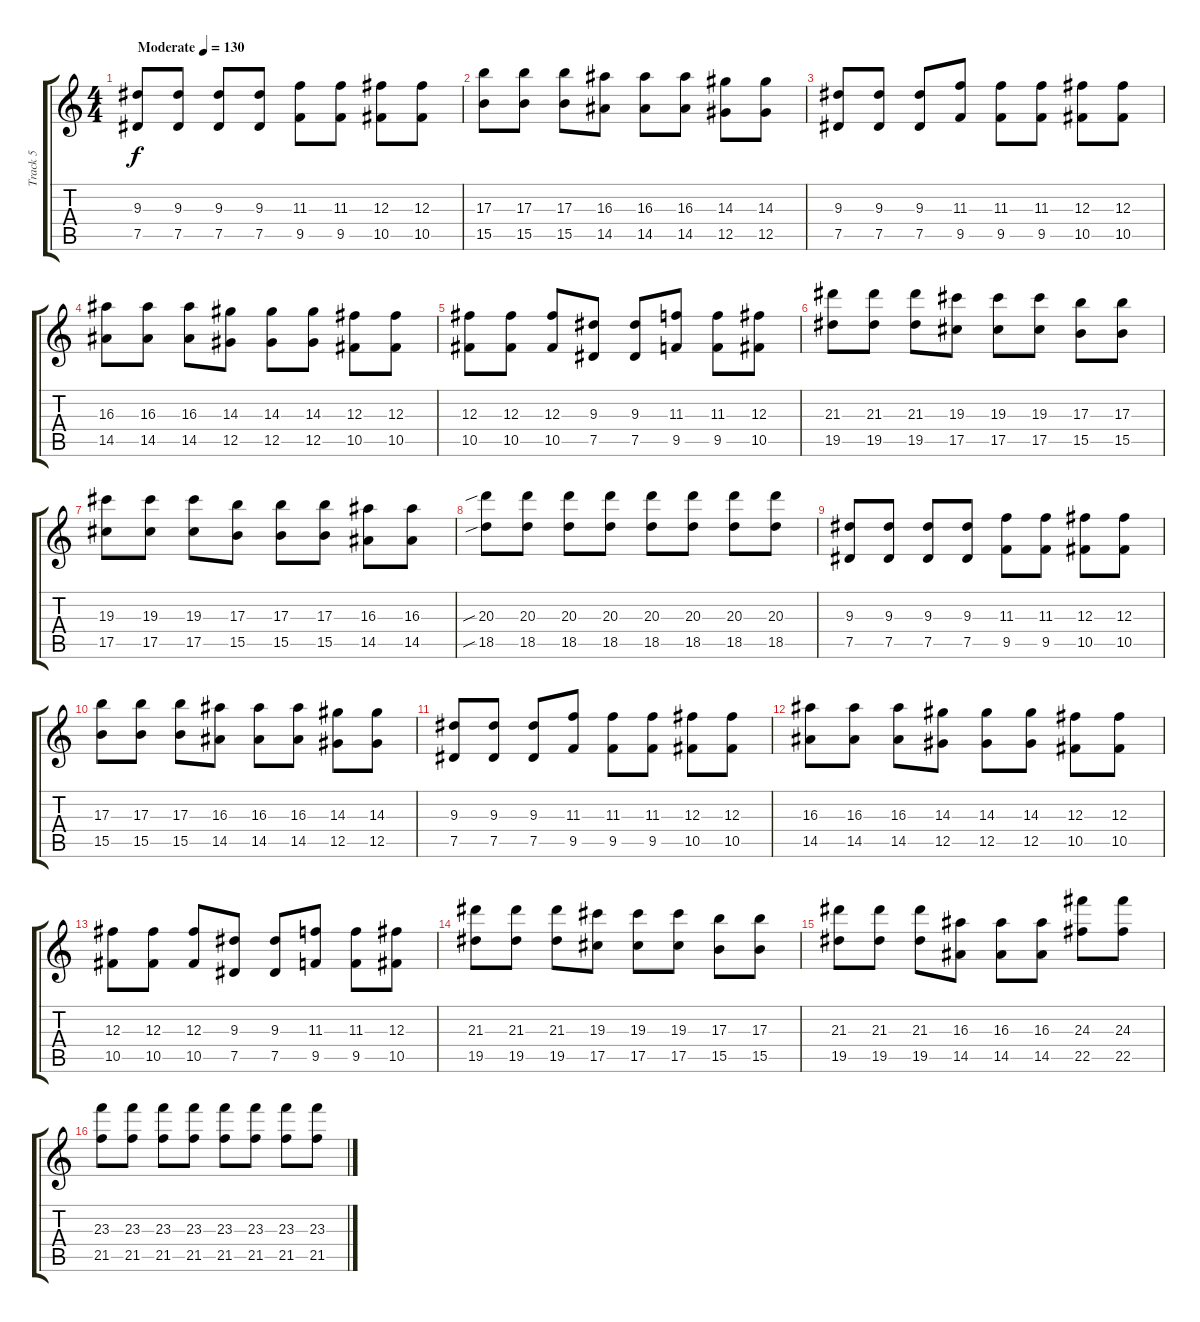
\track ("Track 5" "Track 5") {instrument distortionguitar}
\staff {score tabs}
\tuning (Eb4 Bb3 Gb3 Db3 Ab2 Eb2) {hide}
\ts (4 4)
\tempo (130 "Moderate")
\clef g2
\ks c
(9.3 7.5).8{dy f instrument distortionguitar} (9.3 7.5).8 (9.3 7.5).8 (9.3 7.5).8 (11.3 9.5).8 (11.3 9.5).8 (12.3 10.5).8 (12.3 10.5).8 |
(17.3 15.5).8 (17.3 15.5).8 (17.3 15.5).8 (16.3 14.5).8 (16.3 14.5).8 (16.3 14.5).8 (14.3 12.5).8 (14.3 12.5).8 |
(9.3 7.5).8 (9.3 7.5).8 (9.3 7.5).8 (11.3 9.5).8 (11.3 9.5).8 (11.3 9.5).8 (12.3 10.5).8 (12.3 10.5).8 |
(16.3 14.5).8 (16.3 14.5).8 (16.3 14.5).8 (14.3 12.5).8 (14.3 12.5).8 (14.3 12.5).8 (12.3 10.5).8 (12.3 10.5).8 |
(12.3 10.5).8 (12.3 10.5).8 (12.3 10.5).8 (9.3 7.5).8 (9.3 7.5).8 (11.3 9.5).8 (11.3 9.5).8 (12.3 10.5).8 |
(21.3 19.5).8 (21.3 19.5).8 (21.3 19.5).8 (19.3 17.5).8 (19.3 17.5).8 (19.3 17.5).8 (17.3 15.5).8 (17.3 15.5).8 |
(19.3 17.5).8 (19.3 17.5).8 (19.3 17.5).8 (17.3 15.5).8 (17.3 15.5).8 (17.3 15.5).8 (16.3 14.5).8 (16.3 14.5).8 |
(20.3{sib} 18.5{sib}).8 (20.3 18.5).8 (20.3 18.5).8 (20.3 18.5).8 (20.3 18.5).8 (20.3 18.5).8 (20.3 18.5).8 (20.3 18.5).8 |
(9.3 7.5).8 (9.3 7.5).8 (9.3 7.5).8 (9.3 7.5).8 (11.3 9.5).8 (11.3 9.5).8 (12.3 10.5).8 (12.3 10.5).8 |
(17.3 15.5).8 (17.3 15.5).8 (17.3 15.5).8 (16.3 14.5).8 (16.3 14.5).8 (16.3 14.5).8 (14.3 12.5).8 (14.3 12.5).8 |
(9.3 7.5).8 (9.3 7.5).8 (9.3 7.5).8 (11.3 9.5).8 (11.3 9.5).8 (11.3 9.5).8 (12.3 10.5).8 (12.3 10.5).8 |
(16.3 14.5).8 (16.3 14.5).8 (16.3 14.5).8 (14.3 12.5).8 (14.3 12.5).8 (14.3 12.5).8 (12.3 10.5).8 (12.3 10.5).8 |
(12.3 10.5).8 (12.3 10.5).8 (12.3 10.5).8 (9.3 7.5).8 (9.3 7.5).8 (11.3 9.5).8 (11.3 9.5).8 (12.3 10.5).8 |
(21.3 19.5).8 (21.3 19.5).8 (21.3 19.5).8 (19.3 17.5).8 (19.3 17.5).8 (19.3 17.5).8 (17.3 15.5).8 (17.3 15.5).8 |
(21.3 19.5).8 (21.3 19.5).8 (21.3 19.5).8 (16.3 14.5).8 (16.3 14.5).8 (16.3 14.5).8 (24.3 22.5).8 (24.3 22.5).8 |
(23.3 21.5).8 (23.3 21.5).8 (23.3 21.5).8 (23.3 21.5).8 (23.3 21.5).8 (23.3 21.5).8 (23.3 21.5).8 (23.3 21.5).8
